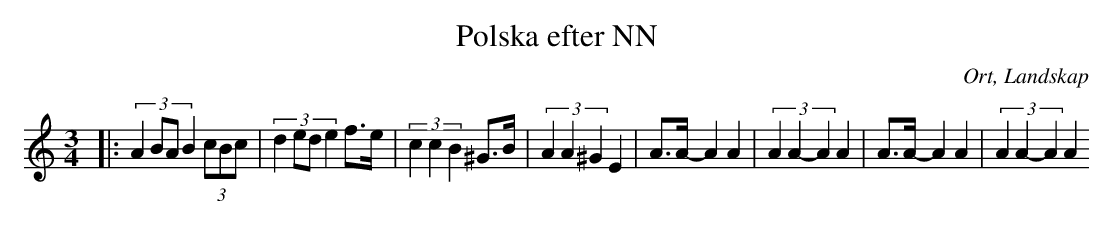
X:1
T:Polska efter NN
O:Ort, Landskap
M:3/4
L:1/8
K:C
|: (3:2:4 A2 BA B2 (3cBc| (3:2:4 d2 ed e2 f>e|(3:2:3 c2 c2 B2 ^G>B|(3:2:3 A2 A2 ^G2 E2|A>A-A2 A2|(3:2:3 A2 A2-A2 A2|A>A-A2 A2|(3:2:3 A2 A2-A2 A2
